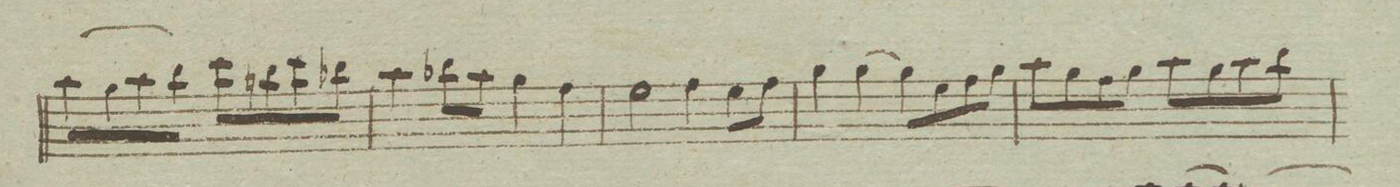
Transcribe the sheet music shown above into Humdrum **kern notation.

**kern	**dynam
*I"Violino. 1mo	*
*clefG2	*
*k[]	*
*met(c)	*
*M4/4	*
(>8aa\L	.
8gg\	.
8aa\	.
8bb\J)	.
8ccc\L	.
8bbn\	.
8ccc\	.
8bb-X\J	.
=81	=81
4aa\	.
8bb-X\L	.
8aa\J	.
4gg\	.
4ff\	.
=82	=82
2ee\	.
4ff\	.
8ee\L	.
8ff\J	.
=83	=83
4gg\	.
[>4gg\	.
8gg\L]	.
8ee\	.
8ff\	.
8gg\J	.
=84	=84
8aa\L	.
8gg\	.
8ff\	.
8gg\J	.
8aa\L	.
8gg\	.
8aa\	.
8bb\J	.
=85	=85
*-	*-
